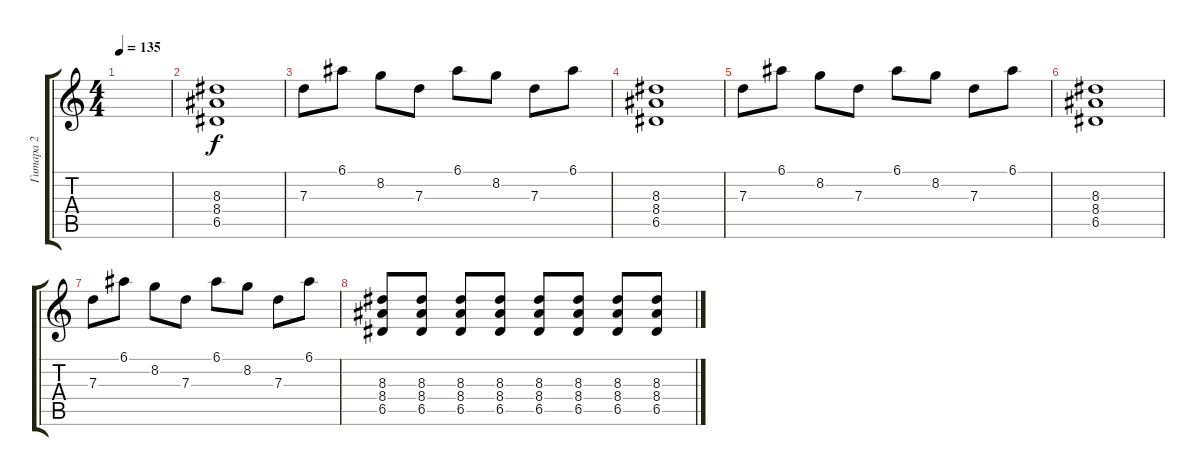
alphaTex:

\track ("Гитара 2" "Гитара 2") {instrument electricguitarclean}
\staff {score tabs}
\tuning (E4 B3 G3 D3 A2 E2) {hide}
\ts (4 4)
\tempo 135
\clef g2
\ks c
|
(8.3 8.4 6.5).1{instrument overdrivenguitar} |
7.3.8{instrument electricguitarclean} 6.1.8 8.2.8 7.3.8 6.1.8 8.2.8 7.3.8 6.1.8 |
(8.3 8.4 6.5).1{instrument overdrivenguitar} |
7.3.8{instrument electricguitarclean} 6.1.8 8.2.8 7.3.8 6.1.8 8.2.8 7.3.8 6.1.8 |
(8.3 8.4 6.5).1{instrument overdrivenguitar} |
7.3.8{instrument electricguitarclean} 6.1.8 8.2.8 7.3.8 6.1.8 8.2.8 7.3.8 6.1.8 |
(8.3 8.4 6.5).8{instrument overdrivenguitar} (8.3 8.4 6.5).8 (8.3 8.4 6.5).8 (8.3 8.4 6.5).8 (8.3 8.4 6.5).8 (8.3 8.4 6.5).8 (8.3 8.4 6.5).8 (8.3 8.4 6.5).8
